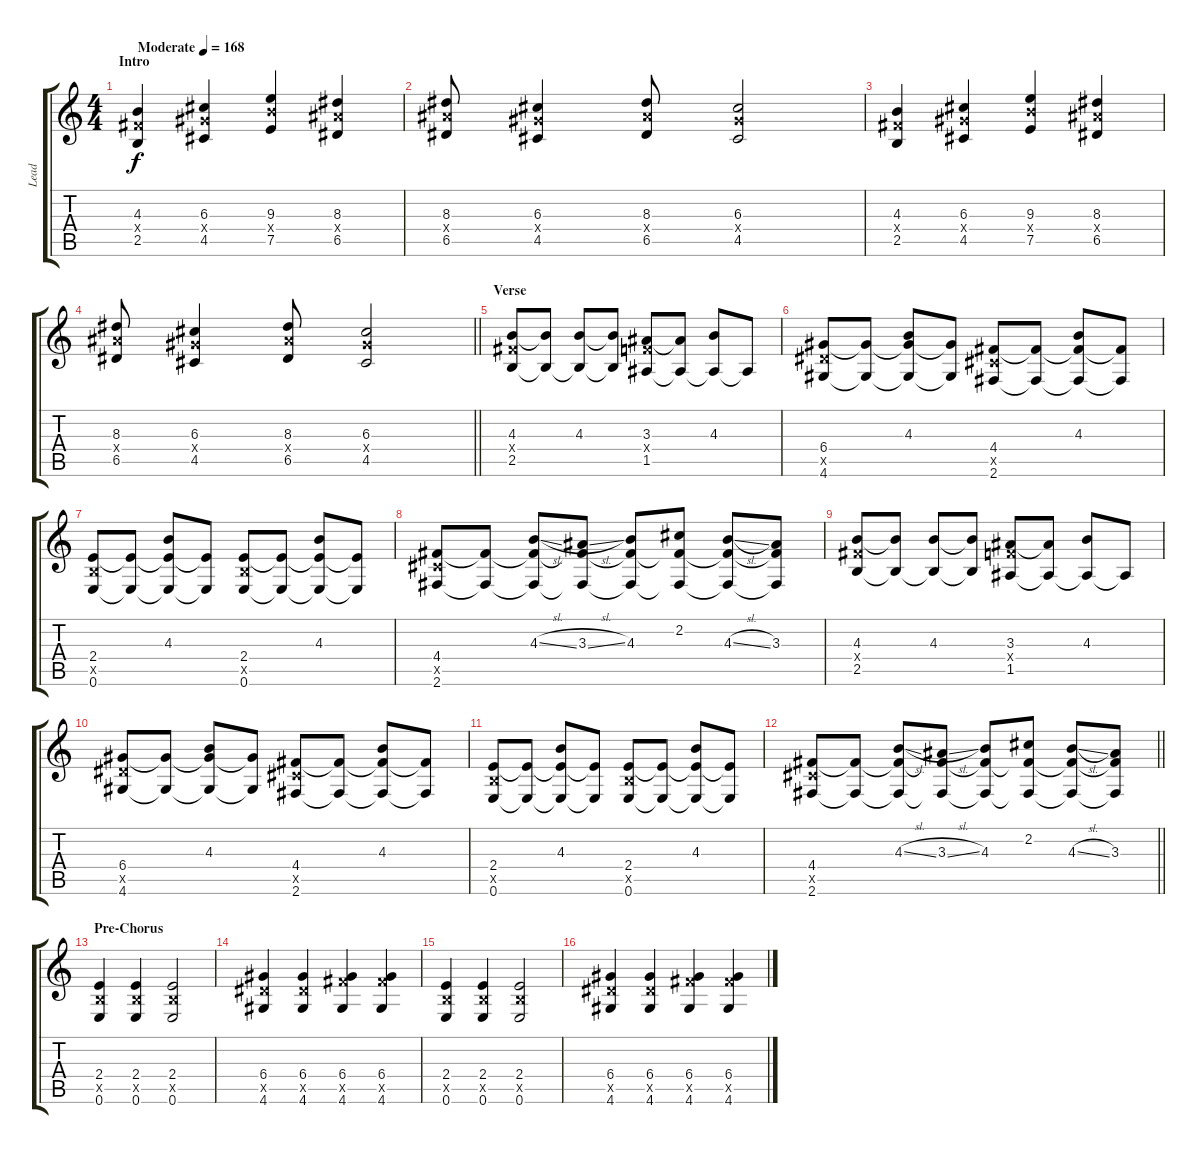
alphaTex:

\track ("Lead" "Lead") {instrument overdrivenguitar}
\staff {score tabs}
\tuning (E4 B3 G3 D3 A2 E2) {hide}
\ts (4 4)
\section ("" "Intro")
\tempo (168 "Moderate")
\clef g2
\ks c
(4.3 4.4{x} 2.5).4{dy f instrument overdrivenguitar} (6.3 6.4{x} 4.5).4 (9.3 9.4{x} 7.5).4 (8.3 8.4{x} 6.5).4 |
(8.3 8.4{x} 6.5).8 (6.3 6.4{x} 4.5).4 (8.3 8.4{x} 6.5).8 (6.3 6.4{x} 4.5).2 |
(4.3 4.4{x} 2.5).4 (6.3 6.4{x} 4.5).4 (9.3 9.4{x} 7.5).4 (8.3 8.4{x} 6.5).4 |
\barLineRight lightlight
(8.3 8.4{x} 6.5).8 (6.3 6.4{x} 4.5).4 (8.3 8.4{x} 6.5).8 (6.3 6.4{x} 4.5).2 |
\section ("" "Verse")
(4.3 4.4{x} 2.5).8{volume 12} (4.3{t} 2.5{t}).8 (4.3 2.5{t}).8 (4.3{t} 2.5{t}).8 (3.3 3.4{x} 1.5).8 (3.3{t} 1.5{t}).8 (4.3 1.5{t}).8 1.5{t}.8 |
(6.4 6.5{x} 4.6).8 (6.4{t} 4.6{t}).8 (4.3 6.4{t} 4.6{t}).8 (6.4{t} 4.6{t}).8 (4.4 4.5{x} 2.6).8 (4.4{t} 2.6{t}).8 (4.3 4.4{t} 2.6{t}).8 (4.4{t} 2.6{t}).8 |
(2.4 2.5{x} 0.6).8 (2.4{t} 0.6{t}).8 (4.3 2.4{t} 0.6{t}).8 (2.4{t} 0.6{t}).8 (2.4 2.5{x} 0.6).8 (2.4{t} 0.6{t}).8 (4.3 2.4{t} 0.6{t}).8 (2.4{t} 0.6{t}).8 |
(4.4 4.5{x} 2.6).8 (4.4{t} 2.6{t}).8 (4.3{sl} 4.4{t} 2.6{t}).8 (3.3{sl} 4.4{t} 2.6{t}).8 (4.3 4.4{t} 2.6{t}).8 (2.2 4.4{t} 2.6{t}).8 (4.3{sl} 4.4{t} 2.6{t}).8 (3.3 4.4{t} 2.6{t}).8 |
(4.3 4.4{x} 2.5).8 (4.3{t} 2.5{t}).8 (4.3 2.5{t}).8 (4.3{t} 2.5{t}).8 (3.3 3.4{x} 1.5).8 (3.3{t} 1.5{t}).8 (4.3 1.5{t}).8 1.5{t}.8 |
(6.4 6.5{x} 4.6).8 (6.4{t} 4.6{t}).8 (4.3 6.4{t} 4.6{t}).8 (6.4{t} 4.6{t}).8 (4.4 4.5{x} 2.6).8 (4.4{t} 2.6{t}).8 (4.3 4.4{t} 2.6{t}).8 (4.4{t} 2.6{t}).8 |
(2.4 2.5{x} 0.6).8 (2.4{t} 0.6{t}).8 (4.3 2.4{t} 0.6{t}).8 (2.4{t} 0.6{t}).8 (2.4 2.5{x} 0.6).8 (2.4{t} 0.6{t}).8 (4.3 2.4{t} 0.6{t}).8 (2.4{t} 0.6{t}).8 |
\barLineRight lightlight
(4.4 4.5{x} 2.6).8 (4.4{t} 2.6{t}).8 (4.3{sl} 4.4{t} 2.6{t}).8 (3.3{sl} 4.4{t} 2.6{t}).8 (4.3 4.4{t} 2.6{t}).8 (2.2 4.4{t} 2.6{t}).8 (4.3{sl} 4.4{t} 2.6{t}).8 (3.3 4.4{t} 2.6{t}).8 |
\section ("" "Pre-Chorus")
(2.4 2.5{x} 0.6).4{volume 15} (2.4 2.5{x} 0.6).4 (2.4 2.5{x} 0.6).2 |
(6.4 6.5{x} 4.6).4 (6.4 6.5{x} 4.6).4 (6.4 9.5{x} 4.6).4 (6.4 9.5{x} 4.6).4 |
(2.4 2.5{x} 0.6).4 (2.4 2.5{x} 0.6).4 (2.4 2.5{x} 0.6).2 |
(6.4 6.5{x} 4.6).4 (6.4 6.5{x} 4.6).4 (6.4 9.5{x} 4.6).4 (6.4 9.5{x} 4.6).4
